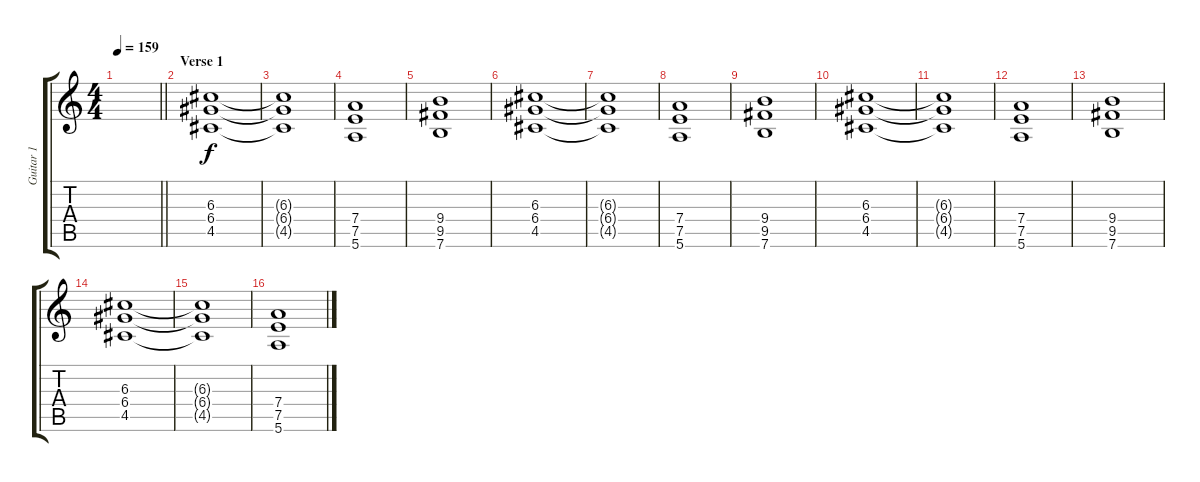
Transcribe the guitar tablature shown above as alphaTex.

\track ("Guitar 1" "Guitar 1") {instrument distortionguitar}
\staff {score tabs}
\tuning (E4 B3 G3 D3 A2 E2) {hide}
\ts (4 4)
\tempo 159
\clef g2
\barLineRight lightlight
\ks c
|
\section ("" "Verse 1")
(6.3 6.4 4.5).1 |
(6.3{t} 6.4{t} 4.5{t}).1 |
(7.4 7.5 5.6).1 |
(9.4 9.5 7.6).1 |
(6.3 6.4 4.5).1 |
(6.3{t} 6.4{t} 4.5{t}).1 |
(7.4 7.5 5.6).1 |
(9.4 9.5 7.6).1 |
(6.3 6.4 4.5).1 |
(6.3{t} 6.4{t} 4.5{t}).1 |
(7.4 7.5 5.6).1 |
(9.4 9.5 7.6).1 |
(6.3 6.4 4.5).1 |
(6.3{t} 6.4{t} 4.5{t}).1 |
(7.4 7.5 5.6).1
